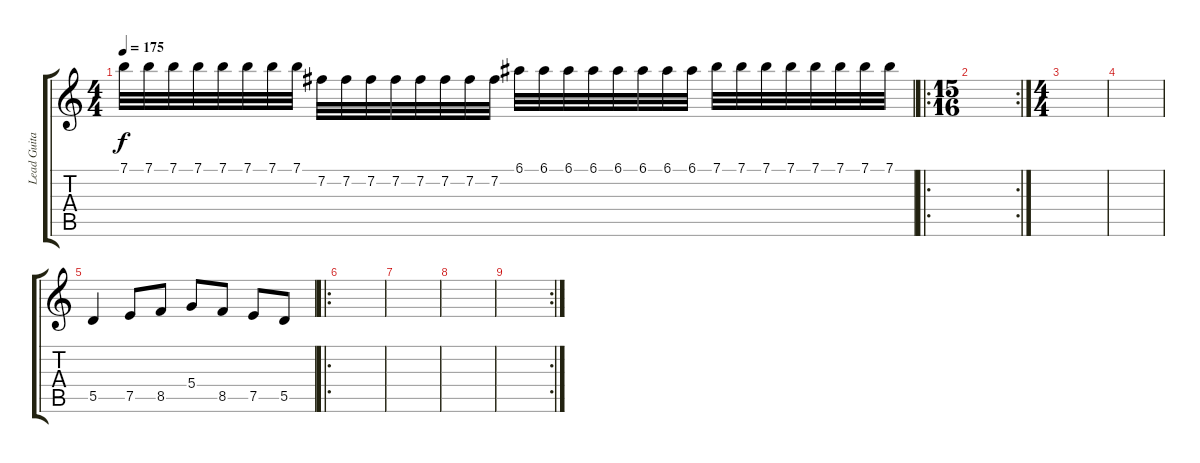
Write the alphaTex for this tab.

\track ("Lead Guitar" "Lead Guita") {instrument distortionguitar}
\staff {score tabs}
\tuning (E4 B3 G3 D3 A2 E2) {hide}
\ts (4 4)
\tempo 175
\clef g2
\ks c
7.1.32{dy f} 7.1.32 7.1.32 7.1.32 7.1.32 7.1.32 7.1.32 7.1.32 7.2.32 7.2.32 7.2.32 7.2.32 7.2.32 7.2.32 7.2.32 7.2.32 6.1.32 6.1.32 6.1.32 6.1.32 6.1.32 6.1.32 6.1.32 6.1.32 7.1.32 7.1.32 7.1.32 7.1.32 7.1.32 7.1.32 7.1.32 7.1.32 |
\ro
\rc 2
\ts (15 16)
|
\ts (4 4)
|
|
5.5.4 7.5.8 8.5.8 5.4.8 8.5.8 7.5.8 5.5.8 |
\ro
|
|
|
\rc 2
